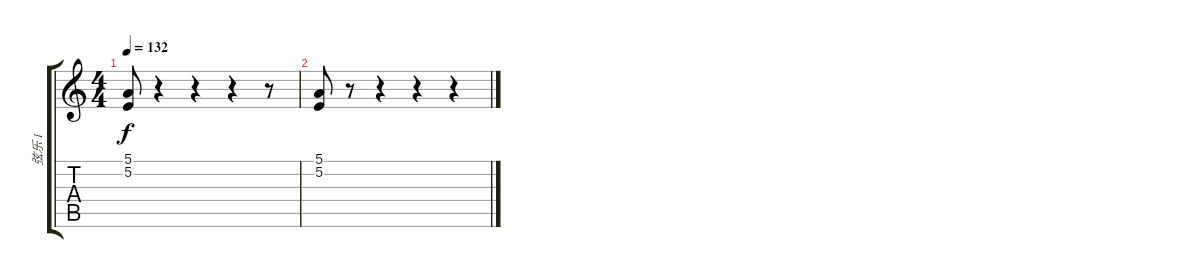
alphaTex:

\track ("弦乐 1" "弦乐 1") {instrument orchestrahit}
\staff {score tabs}
\tuning (E4 B3 G3 D3 A2 E2) {hide}
\ts (4 4)
\tempo 132
\clef g2
\ks c
(5.1 5.2).8{dy f} r.4 r.4 r.4 r.8 |
(5.1 5.2).8 r.8 r.4 r.4 r.4
